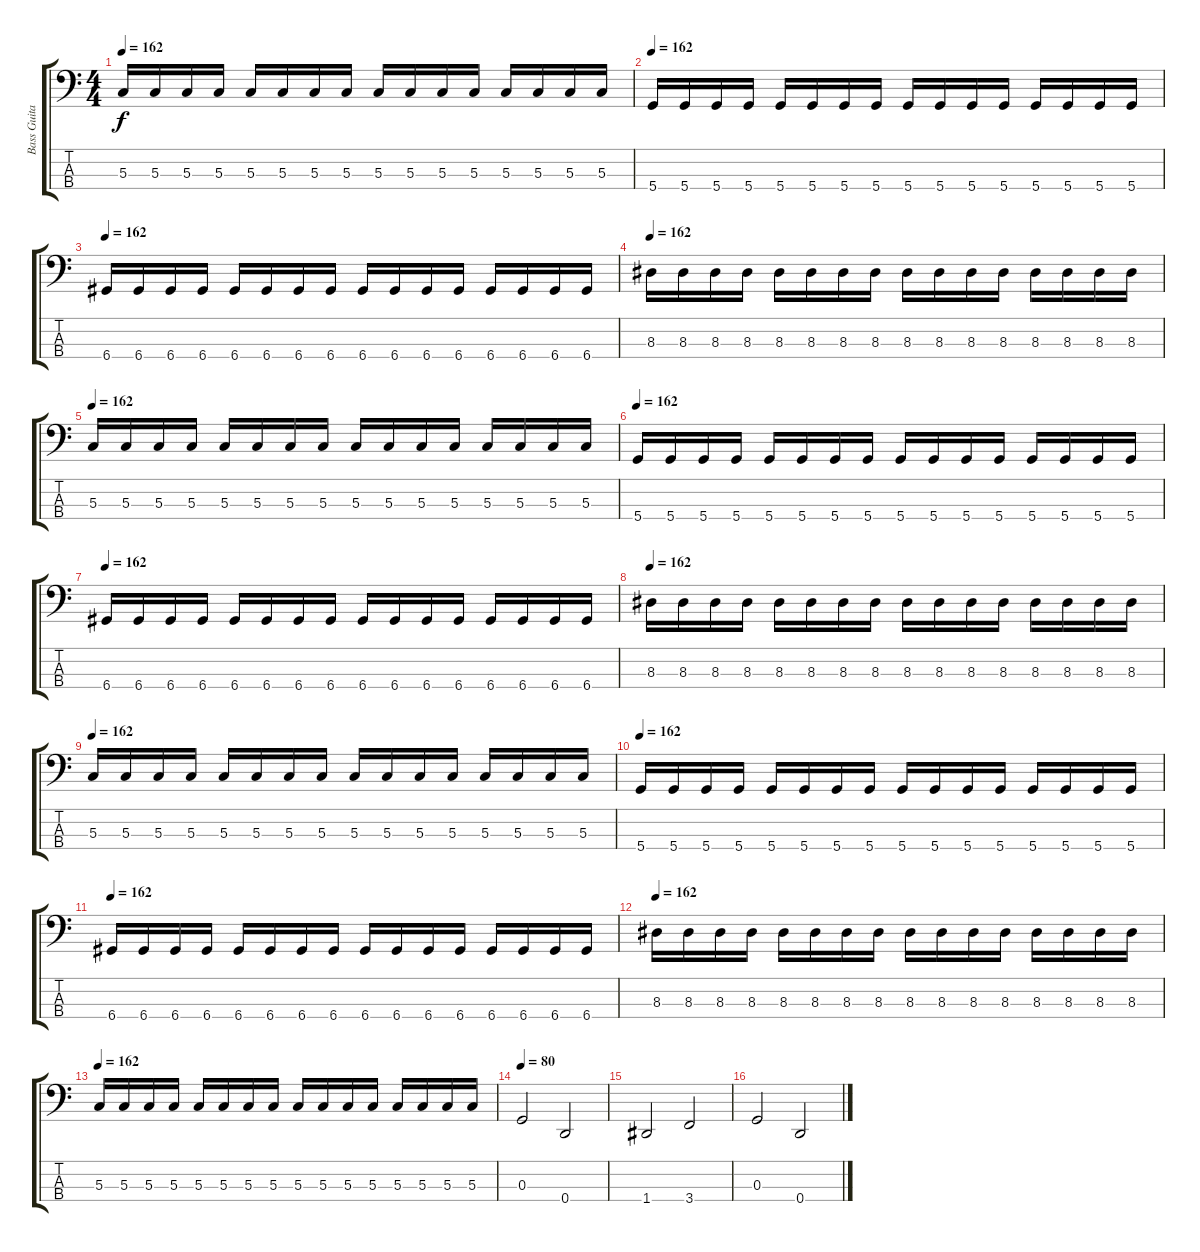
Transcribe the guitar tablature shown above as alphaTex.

\track ("Bass Guitar" "Bass Guita") {instrument electricbassfinger}
\staff {score tabs}
\tuning (F2 C2 G1 D1) {hide}
\ts (4 4)
\tempo 162
\clef f4
\ks c
5.3.16{dy f} 5.3.16 5.3.16 5.3.16 5.3.16 5.3.16 5.3.16 5.3.16 5.3.16 5.3.16 5.3.16 5.3.16 5.3.16 5.3.16 5.3.16 5.3.16 |
\tempo 162
5.4.16 5.4.16 5.4.16 5.4.16 5.4.16 5.4.16 5.4.16 5.4.16 5.4.16 5.4.16 5.4.16 5.4.16 5.4.16 5.4.16 5.4.16 5.4.16 |
\tempo 162
6.4.16 6.4.16 6.4.16 6.4.16 6.4.16 6.4.16 6.4.16 6.4.16 6.4.16 6.4.16 6.4.16 6.4.16 6.4.16 6.4.16 6.4.16 6.4.16 |
\tempo 162
8.3.16 8.3.16 8.3.16 8.3.16 8.3.16 8.3.16 8.3.16 8.3.16 8.3.16 8.3.16 8.3.16 8.3.16 8.3.16 8.3.16 8.3.16 8.3.16 |
\tempo 162
5.3.16 5.3.16 5.3.16 5.3.16 5.3.16 5.3.16 5.3.16 5.3.16 5.3.16 5.3.16 5.3.16 5.3.16 5.3.16 5.3.16 5.3.16 5.3.16 |
\tempo 162
5.4.16 5.4.16 5.4.16 5.4.16 5.4.16 5.4.16 5.4.16 5.4.16 5.4.16 5.4.16 5.4.16 5.4.16 5.4.16 5.4.16 5.4.16 5.4.16 |
\tempo 162
6.4.16 6.4.16 6.4.16 6.4.16 6.4.16 6.4.16 6.4.16 6.4.16 6.4.16 6.4.16 6.4.16 6.4.16 6.4.16 6.4.16 6.4.16 6.4.16 |
\tempo 162
8.3.16 8.3.16 8.3.16 8.3.16 8.3.16 8.3.16 8.3.16 8.3.16 8.3.16 8.3.16 8.3.16 8.3.16 8.3.16 8.3.16 8.3.16 8.3.16 |
\tempo 162
5.3.16 5.3.16 5.3.16 5.3.16 5.3.16 5.3.16 5.3.16 5.3.16 5.3.16 5.3.16 5.3.16 5.3.16 5.3.16 5.3.16 5.3.16 5.3.16 |
\tempo 162
5.4.16 5.4.16 5.4.16 5.4.16 5.4.16 5.4.16 5.4.16 5.4.16 5.4.16 5.4.16 5.4.16 5.4.16 5.4.16 5.4.16 5.4.16 5.4.16 |
\tempo 162
6.4.16 6.4.16 6.4.16 6.4.16 6.4.16 6.4.16 6.4.16 6.4.16 6.4.16 6.4.16 6.4.16 6.4.16 6.4.16 6.4.16 6.4.16 6.4.16 |
\tempo 162
8.3.16 8.3.16 8.3.16 8.3.16 8.3.16 8.3.16 8.3.16 8.3.16 8.3.16 8.3.16 8.3.16 8.3.16 8.3.16 8.3.16 8.3.16 8.3.16 |
\tempo 162
5.3.16 5.3.16 5.3.16 5.3.16 5.3.16 5.3.16 5.3.16 5.3.16 5.3.16 5.3.16 5.3.16 5.3.16 5.3.16 5.3.16 5.3.16 5.3.16 |
\tempo 80
0.3.2 0.4.2 |
1.4.2 3.4.2 |
0.3.2 0.4.2
